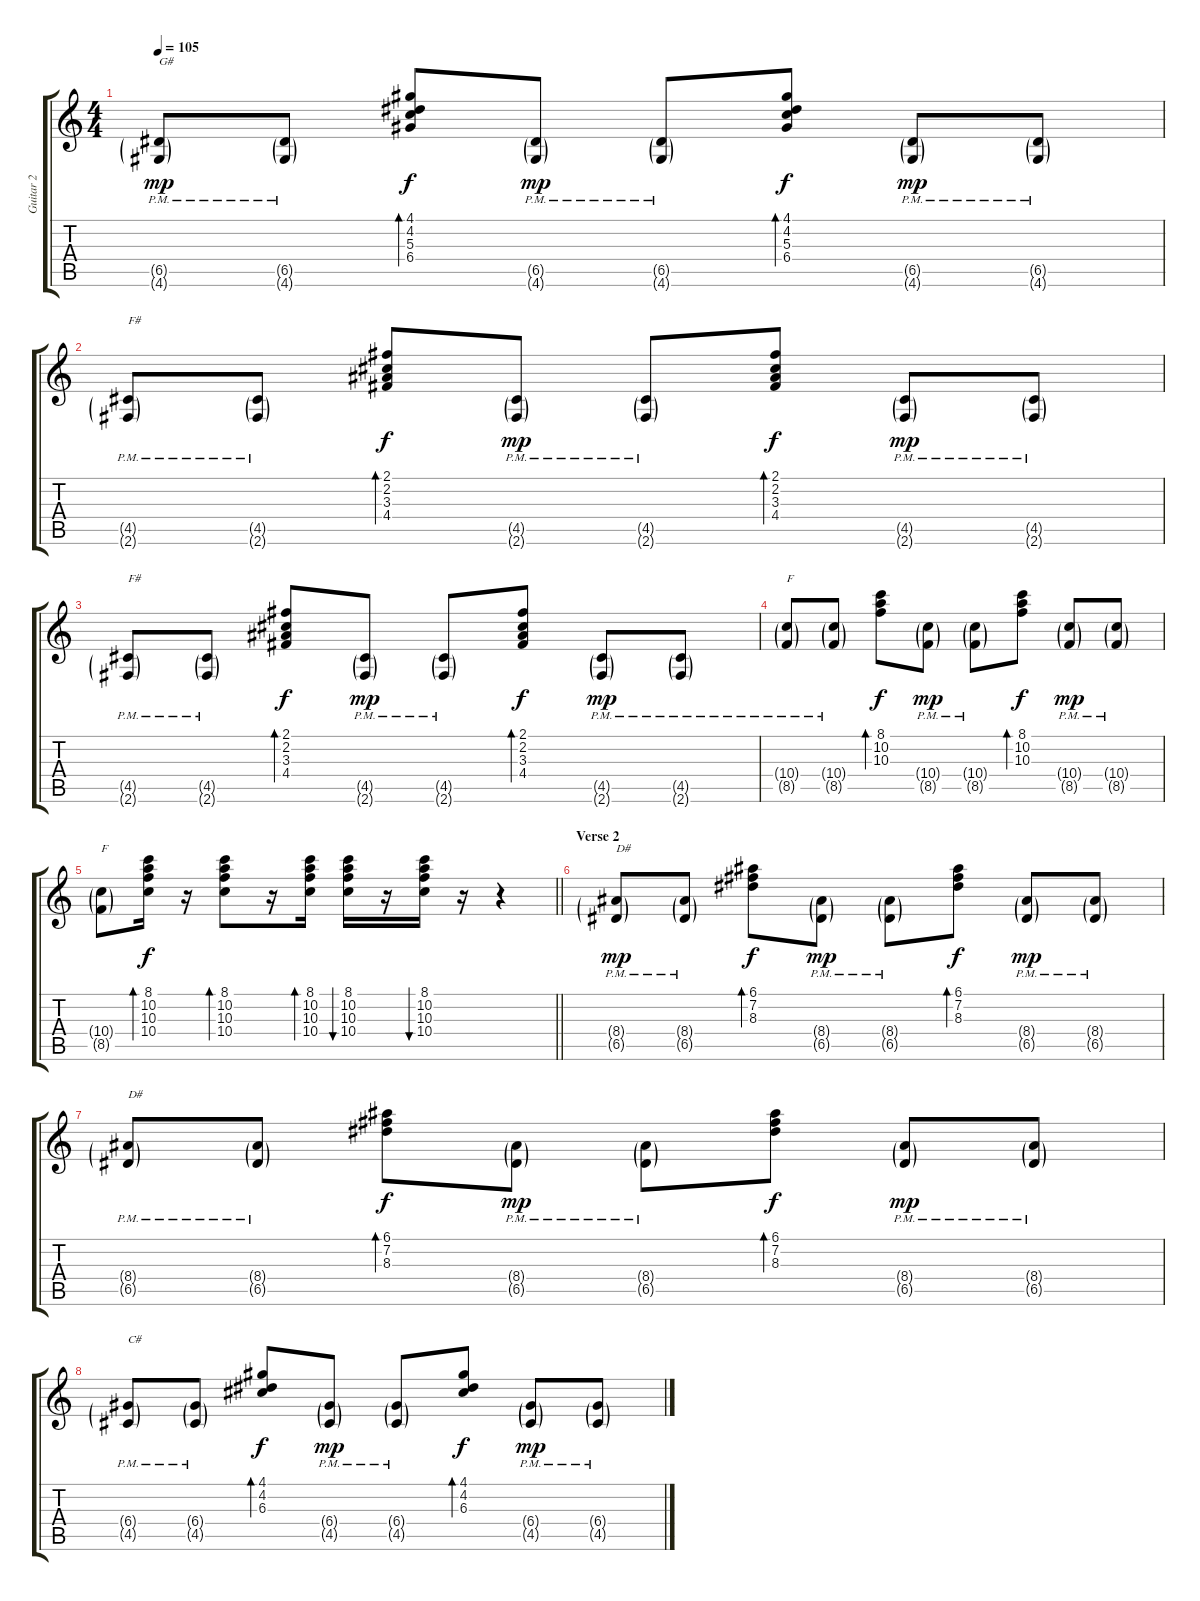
\track ("Guitar 2" "Guitar 2") {instrument electricguitarclean}
\staff {score tabs}
\tuning (E4 B3 G3 D3 A2 E2) {hide}
\ts (4 4)
\tempo 105
\clef g2
\ks c
(6.5{g pm} 4.6{g pm}).8{txt "G#" dy mp} (6.5{g pm} 4.6{g pm}).8 (4.1 4.2 5.3 6.4).8{bd 30 dy f} (6.5{g pm} 4.6{g pm}).8{dy mp} (6.5{g pm} 4.6{g pm}).8 (4.1 4.2 5.3 6.4).8{bd 30 dy f} (6.5{g pm} 4.6{g pm}).8{dy mp} (6.5{g pm} 4.6{g pm}).8 |
(4.5{g pm} 2.6{g pm}).8{txt "F#"} (4.5{g pm} 2.6{g pm}).8 (2.1 2.2 3.3 4.4).8{bd 30 dy f} (4.5{g pm} 2.6{g pm}).8{dy mp} (4.5{g pm} 2.6{g pm}).8 (2.1 2.2 3.3 4.4).8{bd 30 dy f} (4.5{g pm} 2.6{g pm}).8{dy mp} (4.5{g pm} 2.6{g pm}).8 |
(4.5{g pm} 2.6{g pm}).8{txt "F#"} (4.5{g pm} 2.6{g pm}).8 (2.1 2.2 3.3 4.4).8{bd 30 dy f} (4.5{g pm} 2.6{g pm}).8{dy mp} (4.5{g pm} 2.6{g pm}).8 (2.1 2.2 3.3 4.4).8{bd 30 dy f} (4.5{g pm} 2.6{g pm}).8{dy mp} (4.5{g pm} 2.6{g pm}).8 |
(10.4{g pm} 8.5{g pm}).8{txt "F"} (10.4{g pm} 8.5{g pm}).8 (8.1 10.2 10.3).8{bd 30 dy f} (10.4{g pm} 8.5{g pm}).8{dy mp} (10.4{g pm} 8.5{g pm}).8 (8.1 10.2 10.3).8{bd 30 dy f} (10.4{g pm} 8.5{g pm}).8{dy mp} (10.4{g pm} 8.5{g pm}).8 |
\barLineRight lightlight
(10.4{g} 8.5{g}).8{txt "F"} (8.1 10.2 10.3 10.4).16{bd 30 dy f} r.16 (8.1 10.2 10.3 10.4).8{bd 30} r.16 (8.1 10.2 10.3 10.4).16{bd 30} (8.1 10.2 10.3 10.4).16{bu 30} r.16 (8.1 10.2 10.3 10.4).16{bu 30} r.16 r.4 |
\section ("" "Verse 2")
(8.4{g pm} 6.5{g pm}).8{txt "D#" dy mp} (8.4{g pm} 6.5{g pm}).8 (6.1 7.2 8.3).8{bd 30 dy f} (8.4{g pm} 6.5{g pm}).8{dy mp} (8.4{g pm} 6.5{g pm}).8 (6.1 7.2 8.3).8{bd 30 dy f} (8.4{g pm} 6.5{g pm}).8{dy mp} (8.4{g pm} 6.5{g pm}).8 |
(8.4{g pm} 6.5{g pm}).8{txt "D#"} (8.4{g pm} 6.5{g pm}).8 (6.1 7.2 8.3).8{bd 30 dy f} (8.4{g pm} 6.5{g pm}).8{dy mp} (8.4{g pm} 6.5{g pm}).8 (6.1 7.2 8.3).8{bd 30 dy f} (8.4{g pm} 6.5{g pm}).8{dy mp} (8.4{g pm} 6.5{g pm}).8 |
(6.4{g pm} 4.5{g pm}).8{txt "C#"} (6.4{g pm} 4.5{g pm}).8 (4.1 4.2 6.3).8{bd 30 dy f} (6.4{g pm} 4.5{g pm}).8{dy mp} (6.4{g pm} 4.5{g pm}).8 (4.1 4.2 6.3).8{bd 30 dy f} (6.4{g pm} 4.5{g pm}).8{dy mp} (6.4{g pm} 4.5{g pm}).8
